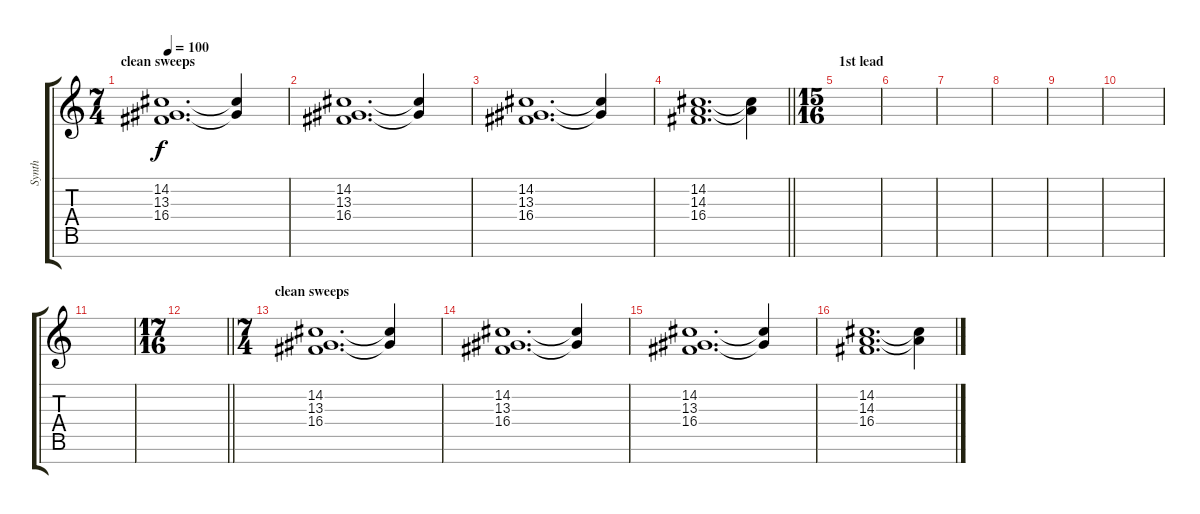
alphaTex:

\track ("Synth" "Synth") {instrument choiraahs}
\staff {score tabs}
\tuning (E4 B3 G3 D3 A2 E2 B1) {hide}
\ts (7 4)
\section ("" "clean sweeps")
\tempo 100
\clef g2
\ks c
(14.2 13.3 16.4).1{d dy f} (14.2{t} 13.3{t}).4 |
(14.2 13.3 16.4).1{d} (14.2{t} 13.3{t}).4 |
(14.2 13.3 16.4).1{d} (14.2{t} 13.3{t}).4 |
\barLineRight lightlight
(14.2 14.3 16.4).1{d} (14.2{t} 14.3{t}).4 |
\ts (15 16)
\section ("" "1st lead")
|
|
|
|
|
|
|
\ts (17 16)
\barLineRight lightlight
|
\ts (7 4)
\section ("" "clean sweeps ")
(14.2 13.3 16.4).1{d} (14.2{t} 13.3{t}).4 |
(14.2 13.3 16.4).1{d} (14.2{t} 13.3{t}).4 |
(14.2 13.3 16.4).1{d} (14.2{t} 13.3{t}).4 |
(14.2 14.3 16.4).1{d} (14.2{t} 14.3{t}).4
